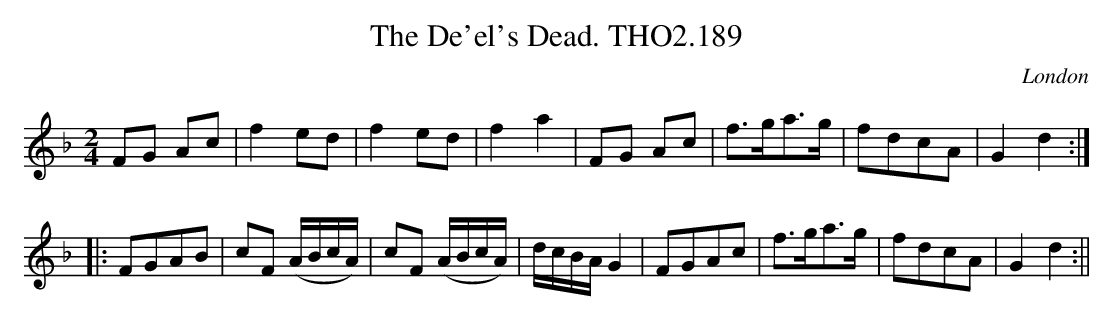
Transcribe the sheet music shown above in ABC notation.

X:1
T:De'el's Dead. THO2.189, The
O:London
M:2/4
L:1/8
K:F
FG Ac|f2 ed|f2 ed|f2a2|FG Ac|f>ga>g|fdcA|G2d2:|
|:FGAB|cF (A/B/c/A/)|cF (A/B/c/A/)|d/c/B/A/ G2|FGAc|f>ga>g|fdcA|G2d2:||
